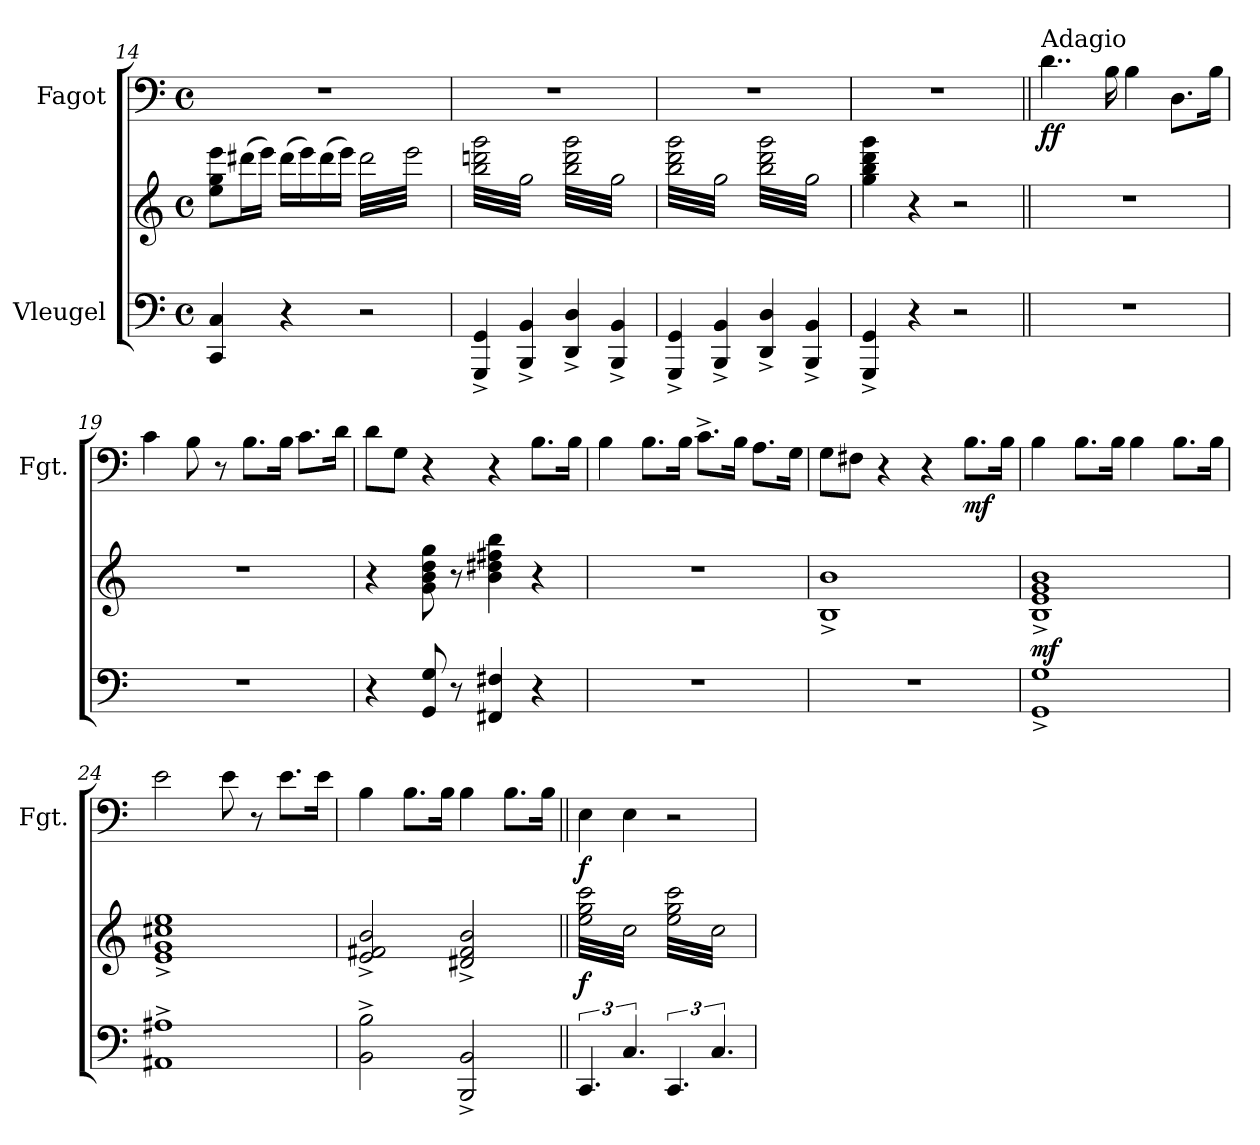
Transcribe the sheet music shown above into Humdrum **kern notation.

**kern	**kern	**dynam	**kern	**dynam
*part2	*part2	*part2	*part1	*part1
*staff3	*staff2	*staff2/3	*staff1	*staff1
*I"Vleugel	*	*	*I"Fagot	*
*	*	*	*I'Fgt.	*
*clefF4	*clefG2	*	*clefF4	*
*k[]	*k[]	*	*k[]	*
*M4/4	*M4/4	*	*M4/4	*
*met(c)	*met(c)	*	*met(c)	*
=14	=14	=14	=14	=14
4CC/ 4C/	8ee\ 8gg\ 8eee\L	.	1r	.
.	(16ddd#X\L	.	.	.
.	16eee\JJ)	.	.	.
4r	(16ddd#\LL	.	.	.
.	16eee\)	.	.	.
.	(16ddd#\	.	.	.
.	16eee\JJ)	.	.	.
*	*tremolo	*	*	*
2r	(32ddd#\LLL	.	.	.
.	32eee\)	.	.	.
.	32ddd#\	.	.	.
.	32eee\)	.	.	.
.	32ddd#\	.	.	.
.	32eee\)	.	.	.
.	32ddd#\	.	.	.
.	32eee\)	.	.	.
.	32ddd#\	.	.	.
.	32eee\)	.	.	.
.	32ddd#\	.	.	.
.	32eee\)	.	.	.
.	32ddd#\	.	.	.
.	32eee\)	.	.	.
.	32ddd#\	.	.	.
.	32eee\)JJJ	.	.	.
=15	=15	=15	=15	=15
4GGG/^ 4GG/^	32bb\ 32dddn\ 32ggg\LLL	.	1r	.
.	32gg\	.	.	.
.	32bb\ 32dddn\ 32ggg\	.	.	.
.	32gg\	.	.	.
.	32bb\ 32dddn\ 32ggg\	.	.	.
.	32gg\	.	.	.
.	32bb\ 32dddn\ 32ggg\	.	.	.
.	32gg\	.	.	.
4BBB/^ 4BB/^	32bb\ 32dddn\ 32ggg\	.	.	.
.	32gg\	.	.	.
.	32bb\ 32dddn\ 32ggg\	.	.	.
.	32gg\	.	.	.
.	32bb\ 32dddn\ 32ggg\	.	.	.
.	32gg\	.	.	.
.	32bb\ 32dddn\ 32ggg\	.	.	.
.	32gg\JJJ	.	.	.
4DD/^ 4D/^	32bb\ 32ddd\ 32ggg\LLL	.	.	.
.	32gg\	.	.	.
.	32bb\ 32ddd\ 32ggg\	.	.	.
.	32gg\	.	.	.
.	32bb\ 32ddd\ 32ggg\	.	.	.
.	32gg\	.	.	.
.	32bb\ 32ddd\ 32ggg\	.	.	.
.	32gg\	.	.	.
4BBB/^ 4BB/^	32bb\ 32ddd\ 32ggg\	.	.	.
.	32gg\	.	.	.
.	32bb\ 32ddd\ 32ggg\	.	.	.
.	32gg\	.	.	.
.	32bb\ 32ddd\ 32ggg\	.	.	.
.	32gg\	.	.	.
.	32bb\ 32ddd\ 32ggg\	.	.	.
.	32gg\JJJ	.	.	.
=16	=16	=16	=16	=16
4GGG/^ 4GG/^	32bb\ 32ddd\ 32ggg\LLL	.	1r	.
.	32gg\	.	.	.
.	32bb\ 32ddd\ 32ggg\	.	.	.
.	32gg\	.	.	.
.	32bb\ 32ddd\ 32ggg\	.	.	.
.	32gg\	.	.	.
.	32bb\ 32ddd\ 32ggg\	.	.	.
.	32gg\	.	.	.
4BBB/^ 4BB/^	32bb\ 32ddd\ 32ggg\	.	.	.
.	32gg\	.	.	.
.	32bb\ 32ddd\ 32ggg\	.	.	.
.	32gg\	.	.	.
.	32bb\ 32ddd\ 32ggg\	.	.	.
.	32gg\	.	.	.
.	32bb\ 32ddd\ 32ggg\	.	.	.
.	32gg\JJJ	.	.	.
4DD/^ 4D/^	32bb\ 32ddd\ 32ggg\LLL	.	.	.
.	32gg\	.	.	.
.	32bb\ 32ddd\ 32ggg\	.	.	.
.	32gg\	.	.	.
.	32bb\ 32ddd\ 32ggg\	.	.	.
.	32gg\	.	.	.
.	32bb\ 32ddd\ 32ggg\	.	.	.
.	32gg\	.	.	.
4BBB/^ 4BB/^	32bb\ 32ddd\ 32ggg\	.	.	.
.	32gg\	.	.	.
.	32bb\ 32ddd\ 32ggg\	.	.	.
.	32gg\	.	.	.
.	32bb\ 32ddd\ 32ggg\	.	.	.
.	32gg\	.	.	.
.	32bb\ 32ddd\ 32ggg\	.	.	.
.	32gg\JJJ	.	.	.
*	*Xtremolo	*	*	*
=17	=17	=17	=17	=17
4GGG/^ 4GG/^	4gg\ 4bb\ 4ddd\ 4ggg\	.	1r	.
.	.	.	.	.
.	.	.	.	.
.	.	.	.	.
.	.	.	.	.
.	.	.	.	.
.	.	.	.	.
.	.	.	.	.
4r	4r	.	.	.
2r	2r	.	.	.
!!LO:LB:g=z
=18||	=18||	=18||	=18||	=18||
*	*	*	*MM76	*
!	!	!	!LO:TX:a:t=Adagio	!
!	!	!	!	!LO:DY:b
1r	1r	.	4..d\	ff
.	.	.	16B\	.
.	.	.	4B\	.
.	.	.	8.D\L	.
.	.	.	16B\Jk	.
=19	=19	=19	=19	=19
1r	1r	.	4c\	.
.	.	.	8B\	.
.	.	.	8r	.
.	.	.	8.B\L	.
.	.	.	16B\Jk	.
.	.	.	8.c\L	.
.	.	.	16d\Jk	.
=20	=20	=20	=20	=20
4r	4r	.	8d\L	.
.	.	.	8G\J	.
8GG/ 8G/	8g\ 8b\ 8dd\ 8gg\	.	4r	.
8r	8r	.	.	.
4FF#X/ 4F#X/	4b\ 4dd#X\ 4ff#X\ 4bb\	.	4r	.
4r	4r	.	8.B\L	.
.	.	.	16B\Jk	.
=21	=21	=21	=21	=21
1r	1r	.	4B\	.
.	.	.	8.B\L	.
.	.	.	16B\Jk	.
.	.	.	8.c^\L	.
.	.	.	16B\Jk	.
.	.	.	8.A\L	.
.	.	.	16G\Jk	.
=22	=22	=22	=22	=22
1r	1B^ 1b^	.	8G\L	.
.	.	.	8F#X\J	.
.	.	.	4r	.
.	.	.	4r	.
!	!	!	!	!LO:DY:b
.	.	.	8.B\L	mf
.	.	.	16B\Jk	.
!!LO:PB:g=z
=23	=23	=23	=23	=23
!	!	!LO:DY:a=2	!	!
1GG^ 1G^	1B^ 1e^ 1g^ 1b^	mf	4B\	.
.	.	.	8.B\L	.
.	.	.	16B\Jk	.
.	.	.	4B\	.
.	.	.	8.B\L	.
.	.	.	16B\Jk	.
=24	=24	=24	=24	=24
1AA#X^ 1A#X^	1e^ 1g^ 1cc#X^ 1ee^	.	2e\	.
.	.	.	8e\	.
.	.	.	8r	.
.	.	.	8.e\L	.
.	.	.	16e\Jk	.
=25	=25	=25	=25	=25
2BB\^ 2B\^	2e/^ 2f#X/^ 2b/^	.	4B\	.
.	.	.	8.B\L	.
.	.	.	16B\Jk	.
2BBB/^ 2BB/^	2d#X/^ 2f#/^ 2b/^	.	4B\	.
.	.	.	8.B\L	.
.	.	.	16B\Jk	.
=26||	=26||	=26||	=26||	=26||
!	!	!LO:DY:b	!	!LO:DY:b
*	*tremolo	*	*	*
6.CC/	32ee\ 32gg\ 32ccc\LLL	f	4E\	f
.	32cc\	.	.	.
.	32ee\ 32gg\ 32ccc\	.	.	.
.	32cc\	.	.	.
.	32ee\ 32gg\ 32ccc\	.	.	.
.	32cc\	.	.	.
.	32ee\ 32gg\ 32ccc\	.	.	.
.	32cc\	.	.	.
6.C/	32ee\ 32gg\ 32ccc\	.	4E\	.
.	32cc\	.	.	.
.	32ee\ 32gg\ 32ccc\	.	.	.
.	32cc\	.	.	.
.	32ee\ 32gg\ 32ccc\	.	.	.
.	32cc\	.	.	.
.	32ee\ 32gg\ 32ccc\	.	.	.
.	32cc\JJJ	.	.	.
6.CC/	32ee\ 32gg\ 32ccc\LLL	.	2r	.
.	32cc\	.	.	.
.	32ee\ 32gg\ 32ccc\	.	.	.
.	32cc\	.	.	.
.	32ee\ 32gg\ 32ccc\	.	.	.
.	32cc\	.	.	.
.	32ee\ 32gg\ 32ccc\	.	.	.
.	32cc\	.	.	.
6.C/	32ee\ 32gg\ 32ccc\	.	.	.
.	32cc\	.	.	.
.	32ee\ 32gg\ 32ccc\	.	.	.
.	32cc\	.	.	.
.	32ee\ 32gg\ 32ccc\	.	.	.
.	32cc\	.	.	.
.	32ee\ 32gg\ 32ccc\	.	.	.
.	32cc\JJJ	.	.	.
*	*Xtremolo	*	*	*
.	.	.	.	.
.	.	.	.	.
.	.	.	.	.
.	.	.	.	.
.	.	.	.	.
.	.	.	.	.
.	.	.	.	.
.	.	.	.	.
=	=	=	=	=
*-	*-	*-	*-	*-
